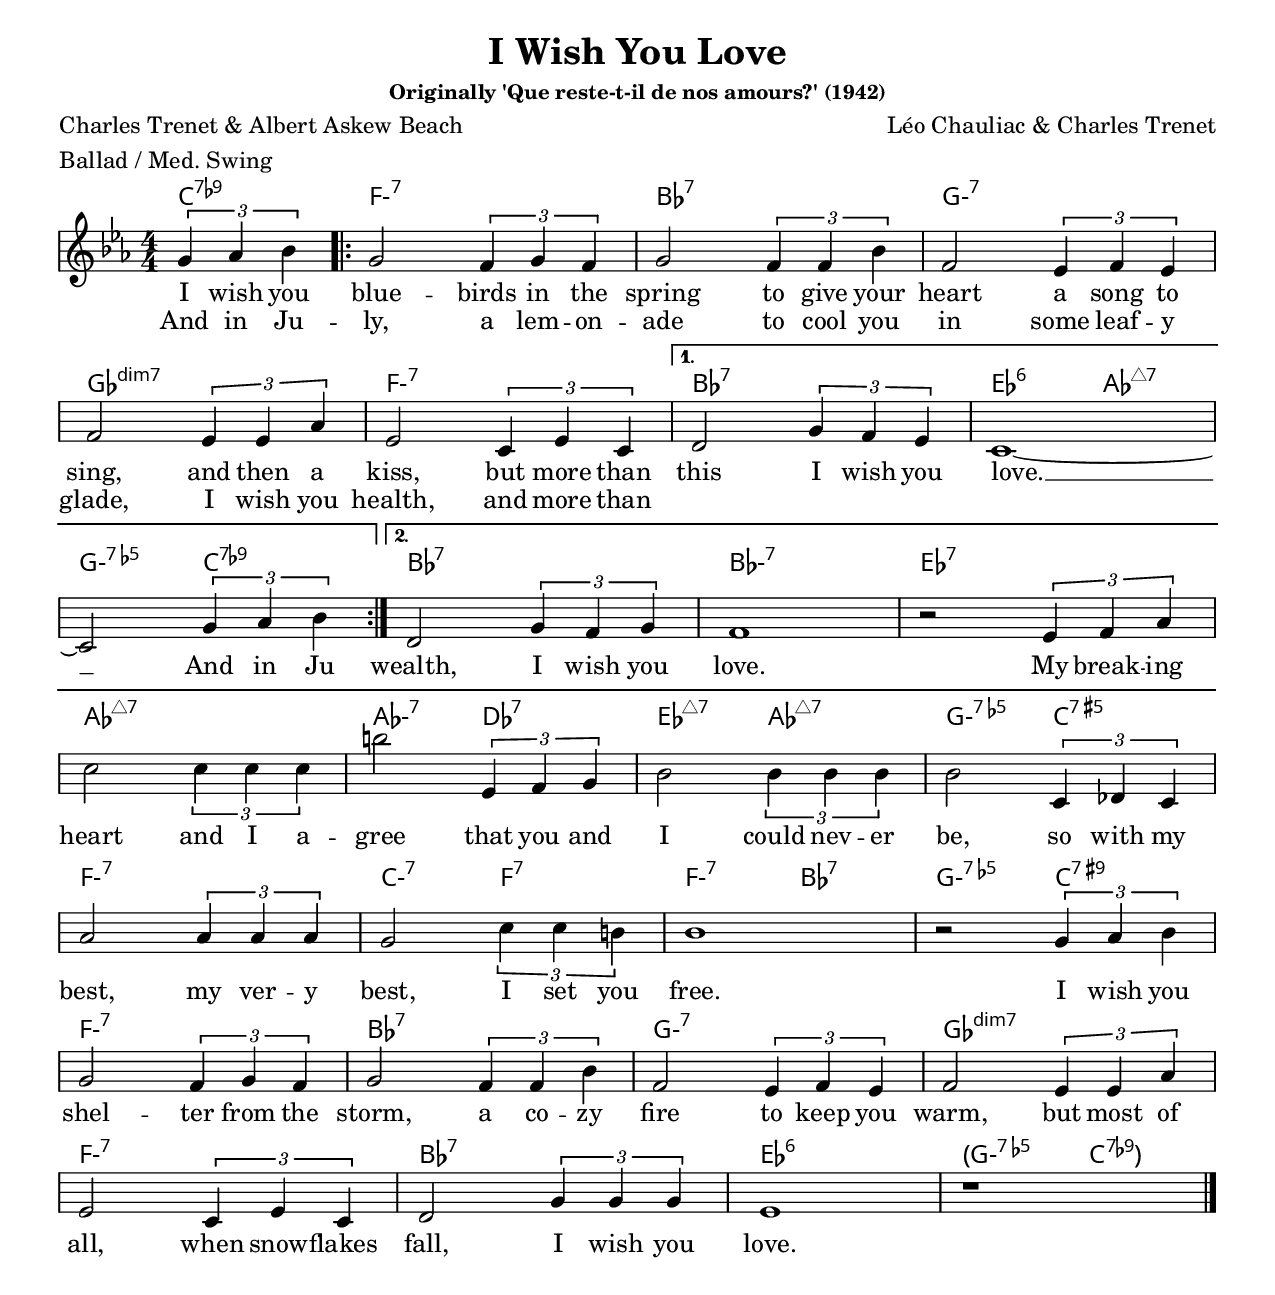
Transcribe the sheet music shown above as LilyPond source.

\version "2.22.1"

\include "../includes/globals.ily"
\include "../includes/chords.ily"
\include "../includes/symbols.ily"

\header {
  title = "I Wish You Love"
  composer = "Léo Chauliac & Charles Trenet"
  subsubtitle = "Originally 'Que reste-t-il de nos amours?' (1942)"
  meter = "Ballad / Med. Swing"
  poet = "Charles Trenet & Albert Askew Beach"
}

\score {
  <<
    \new ChordNames="Chords" {
      \transpose c c {
        \chordmode {
          \set chordNameExceptions = #jazzChordExceptions
          \set chordChanges = ##t

          \partial 2 c2:7.9- |

          \repeat volta 2 {
            f1:m7 | bes1:7 | g1:m7 | ges1:dim7 | f1:m7 
          } \alternative {
            {
              bes1:7 | ees2:6 aes2:maj7 | g2:m7.5- c2:7.9- |
            }
            {
              bes1:7 | bes1:m7 | ees1:7 |
              aes1:maj7 | aes2:m7 des2:7 | ees2:maj7 aes2:maj7 | g2:m7.5- c2:7.5+ |
            }
          }

          f1:m7 | c2:m7 f2:7 | f2:m7 bes2:7 | g2:m7.5- c2:7.9+ |
          f1:m7 | bes1:7 | g1:m7 | ges1:dim7 |
          f1:m7 | bes1:7 | ees1:6 | \LPC g2:m7.5- \RPC c2:7.9- |
        }
      }
    }

  \new Voice="Voice" {
    \transpose c c {
      \key ees \major
      \time 4/4
      \numericTimeSignature

      \partial 2 \tuplet 3/2 { g'4 aes'4 bes'4 }
      \repeat volta 2 {
        g'2 \tuplet 3/2 { f'4 g'4 f'4 } |
        g'2 \tuplet 3/2 { f'4 f'4 bes'4 } |
        f'2 \tuplet 3/2 { ees'4 f'4 ees'4 } | \endLine

        f'2 \tuplet 3/2 { ees'4 ees'4 aes'4 } |
        ees'2 \tuplet 3/2 { c'4 ees'4 c'4 }
      } \alternative {
        {
          d'2 \tuplet 3/2 { g'4 f'4 ees'4 } |
          c'1~ | \endLine

          c'2 \tuplet 3/2 { g'4 aes'4 bes'4 }
        }
        {
          d'2 \tuplet 3/2 { g'4 f'4 g'4 } |
          f'1 |
          r2 \tuplet 3/2 { ees'4 f'4 aes'4 } | \endLine
        }
      }

      c''2 \tuplet 3/2 { c''4 c''4 c''4 } |
      b''2 \tuplet 3/2 { ees'4 f'4 g'4 } |
      bes'2 \tuplet 3/2 { bes'4 bes'4 bes'4 } |
      bes'2 \tuplet 3/2 { c'4 des'4 c'4 } | \endLine

      aes'2 \tuplet 3/2 { aes'4 aes'4 aes'4 } |
      g'2 \tuplet 3/2 { c''4 c''4 b'4 } |
      bes'1 |
      r2 \tuplet 3/2 { g'4 aes'4 bes'4 } | \endLine

      g'2 \tuplet 3/2 { f'4 g'4 f'4 } |
      g'2 \tuplet 3/2 { f'4 f'4 bes'4 } |
      f'2 \tuplet 3/2 { ees'4 f'4 ees'4 } |
      f'2 \tuplet 3/2 { ees'4 ees'4 aes'4 } | \endLine

      ees'2 \tuplet 3/2 { c'4 ees'4 c'4 } |
      d'2 \tuplet 3/2 { g'4 g'4 g'4 } |
      ees'1 |
      r1

      \songEndBar
    }
  }

  \new Lyrics="Lyrics" \lyricsto "Voice" {
    \lyricmode {
      I wish you

      blue -- birds in the spring to give your heart a song to sing,
      and then a kiss, but more than this I wish you love. __

      And in Ju
      wealth, I wish you love.

      My break -- ing heart and I a -- gree that you and I
      could nev -- er be, so with my best, my ver -- y best, I set you free.

      I wish you shel -- ter from the storm, a co -- zy fire to keep you warm,
      but most of all, when snow -- flakes fall, I wish you love.
    }
  }

  \new Lyrics="Lyrics" \lyricsto "Voice" {
    \lyricmode {
      And in Ju -- ly, a lem -- on -- ade to cool you in some leaf -- y glade,
      I wish you health, and more than
    }
  }

 >>
}
